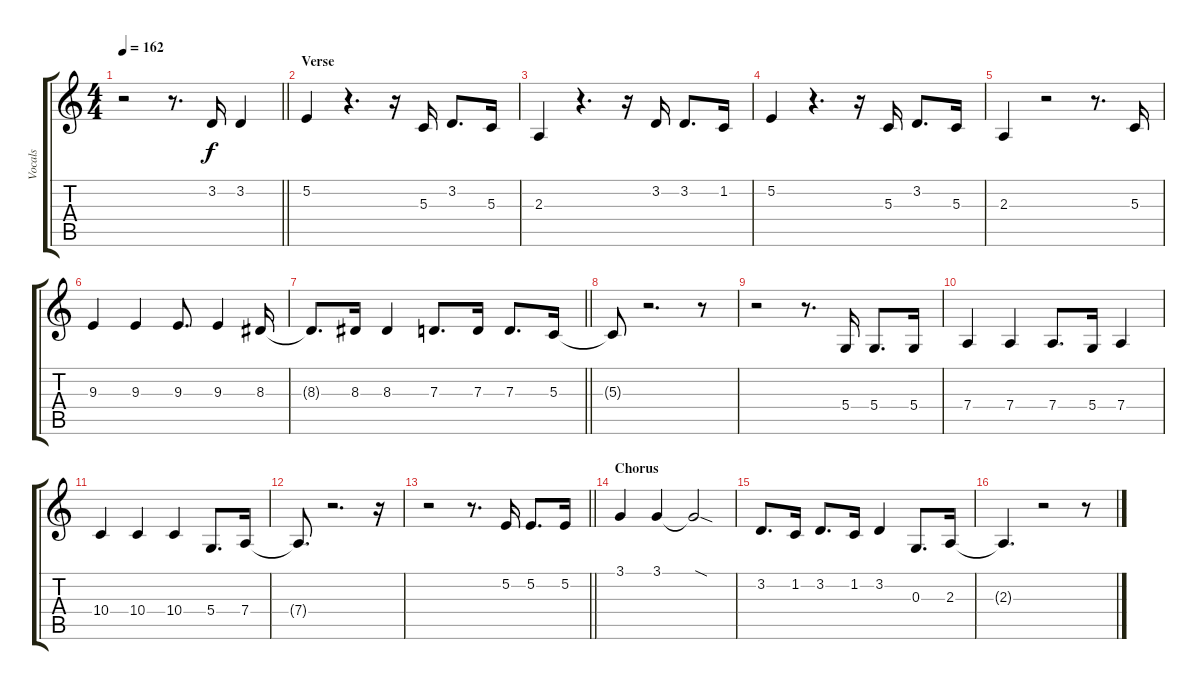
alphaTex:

\track ("Vocals" "Vocals") {instrument tenorsax}
\staff {score tabs}
\tuning (E4 B3 G3 D3 A2 E2) {hide}
\ts (4 4)
\tempo 162
\clef g2
\barLineRight lightlight
\ks c
r.2{dy f} r.8{d} 3.2.16 3.2.4 |
\section ("" "Verse")
5.2.4 r.4{d} r.16 5.3.16 3.2.8{d} 5.3.16 |
2.3.4 r.4{d} r.16 3.2.16 3.2.8{d} 1.2.16 |
5.2.4 r.4{d} r.16 5.3.16 3.2.8{d} 5.3.16 |
2.3.4 r.2 r.8{d} 5.3.16 |
9.3.4 9.3.4 9.3.8{d} 9.3.4 8.3.16 |
\barLineRight lightlight
8.3{t}.8{d} 8.3.16 8.3.4 7.3.8{d} 7.3.16 7.3.8{d} 5.3.16 |
5.3{t}.8 r.2{d} r.8 |
r.2 r.8{d} 5.4.16 5.4.8{d} 5.4.16 |
7.4.4 7.4.4 7.4.8{d} 5.4.16 7.4.4 |
10.4.4 10.4.4 10.4.4 5.4.8{d} 7.4.16 |
7.4{t}.8{d} r.2{d} r.16 |
\barLineRight lightlight
r.2 r.8{d} 5.2.16 5.2.8{d} 5.2.16 |
\section ("" "Chorus")
3.1.4 3.1.4 3.1{sod t}.2 |
3.2.8{d} 1.2.16 3.2.8{d} 1.2.16 3.2.4 0.3.8{d} 2.3.16 |
2.3{t}.4{d} r.2 r.8
